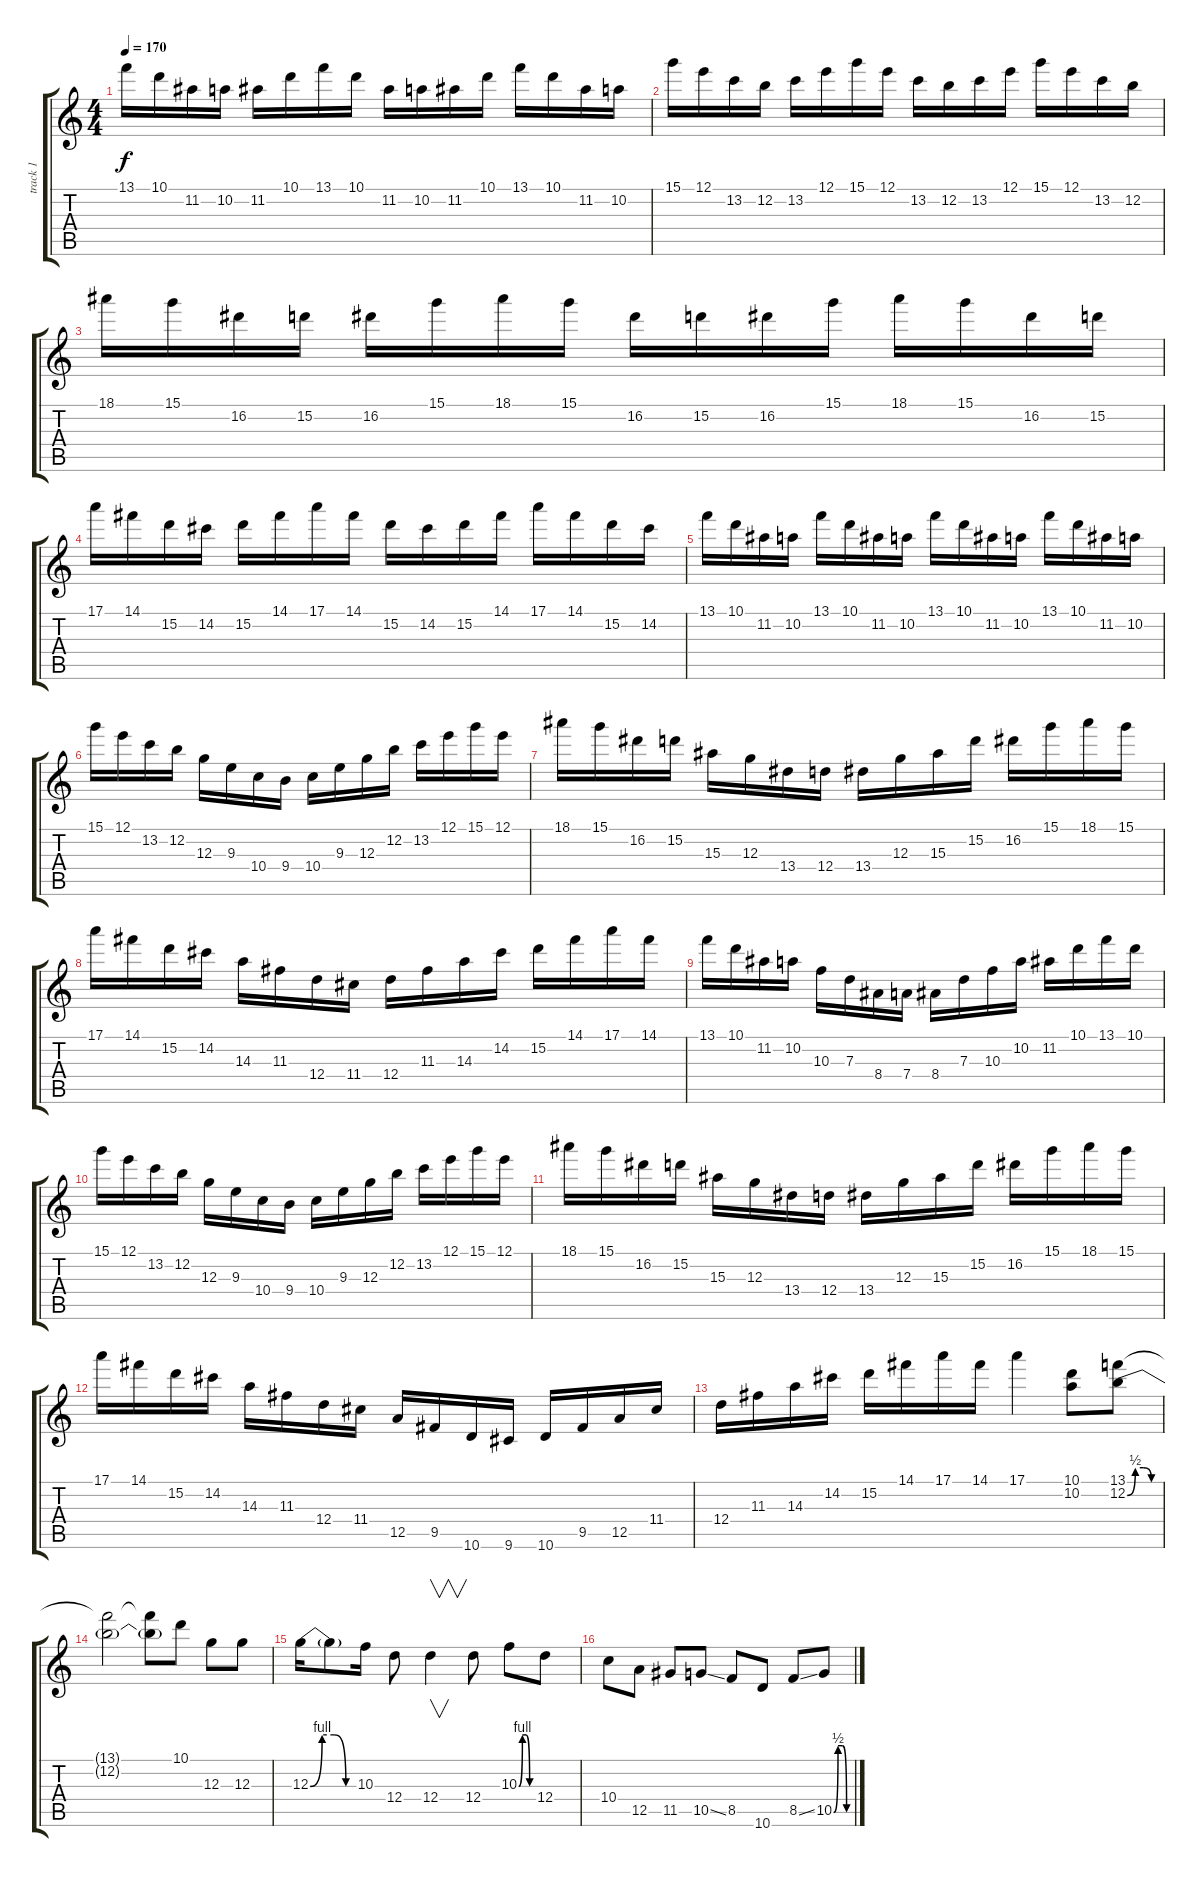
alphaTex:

\track ("track 1" "track 1") {instrument distortionguitar}
\staff {score tabs}
\tuning (E4 B3 G3 D3 A2 E2) {hide}
\ts (4 4)
\tempo 170
\clef g2
\ks c
13.1.16{dy f} 10.1.16 11.2.16 10.2.16 11.2.16 10.1.16 13.1.16 10.1.16 11.2.16 10.2.16 11.2.16 10.1.16 13.1.16 10.1.16 11.2.16 10.2.16 |
15.1.16 12.1.16 13.2.16 12.2.16 13.2.16 12.1.16 15.1.16 12.1.16 13.2.16 12.2.16 13.2.16 12.1.16 15.1.16 12.1.16 13.2.16 12.2.16 |
18.1.16 15.1.16 16.2.16 15.2.16 16.2.16 15.1.16 18.1.16 15.1.16 16.2.16 15.2.16 16.2.16 15.1.16 18.1.16 15.1.16 16.2.16 15.2.16 |
17.1.16 14.1.16 15.2.16 14.2.16 15.2.16 14.1.16 17.1.16 14.1.16 15.2.16 14.2.16 15.2.16 14.1.16 17.1.16 14.1.16 15.2.16 14.2.16 |
13.1.16 10.1.16 11.2.16 10.2.16 13.1.16 10.1.16 11.2.16 10.2.16 13.1.16 10.1.16 11.2.16 10.2.16 13.1.16 10.1.16 11.2.16 10.2.16 |
15.1.16 12.1.16 13.2.16 12.2.16 12.3.16 9.3.16 10.4.16 9.4.16 10.4.16 9.3.16 12.3.16 12.2.16 13.2.16 12.1.16 15.1.16 12.1.16 |
18.1.16 15.1.16 16.2.16 15.2.16 15.3.16 12.3.16 13.4.16 12.4.16 13.4.16 12.3.16 15.3.16 15.2.16 16.2.16 15.1.16 18.1.16 15.1.16 |
17.1.16 14.1.16 15.2.16 14.2.16 14.3.16 11.3.16 12.4.16 11.4.16 12.4.16 11.3.16 14.3.16 14.2.16 15.2.16 14.1.16 17.1.16 14.1.16 |
13.1.16 10.1.16 11.2.16 10.2.16 10.3.16 7.3.16 8.4.16 7.4.16 8.4.16 7.3.16 10.3.16 10.2.16 11.2.16 10.1.16 13.1.16 10.1.16 |
15.1.16 12.1.16 13.2.16 12.2.16 12.3.16 9.3.16 10.4.16 9.4.16 10.4.16 9.3.16 12.3.16 12.2.16 13.2.16 12.1.16 15.1.16 12.1.16 |
18.1.16 15.1.16 16.2.16 15.2.16 15.3.16 12.3.16 13.4.16 12.4.16 13.4.16 12.3.16 15.3.16 15.2.16 16.2.16 15.1.16 18.1.16 15.1.16 |
17.1.16 14.1.16 15.2.16 14.2.16 14.3.16 11.3.16 12.4.16 11.4.16 12.5.16 9.5.16 10.6.16 9.6.16 10.6.16 9.5.16 12.5.16 11.4.16 |
12.4.16 11.3.16 14.3.16 14.2.16 15.2.16 14.1.16 17.1.16 14.1.16 17.1.4 (10.1 10.2).8 (13.1 12.2{be (custom 0 0 15 2 30 2 45 0 60 0)}).8 |
(13.1{t} 12.2{t}).2 (13.1{t} 12.2{t}).8 10.1.8 12.3.8 12.3.8 |
12.3{be (custom 0 0 15 4 30 4 45 0 60 0)}.16 12.3{t}.8 10.3.16 12.4.8 12.4.4{v} 12.4.8 10.3{be (custom 0 0 15 4 30 4 45 0 60 0)}.8 12.4.8 |
10.4.8 12.5.8 11.5.8 10.5{ss}.8 8.5.8 10.6.8 8.5{ss}.8 10.5{be (custom 0 0 15 2 30 2 45 0 60 0)}.8
